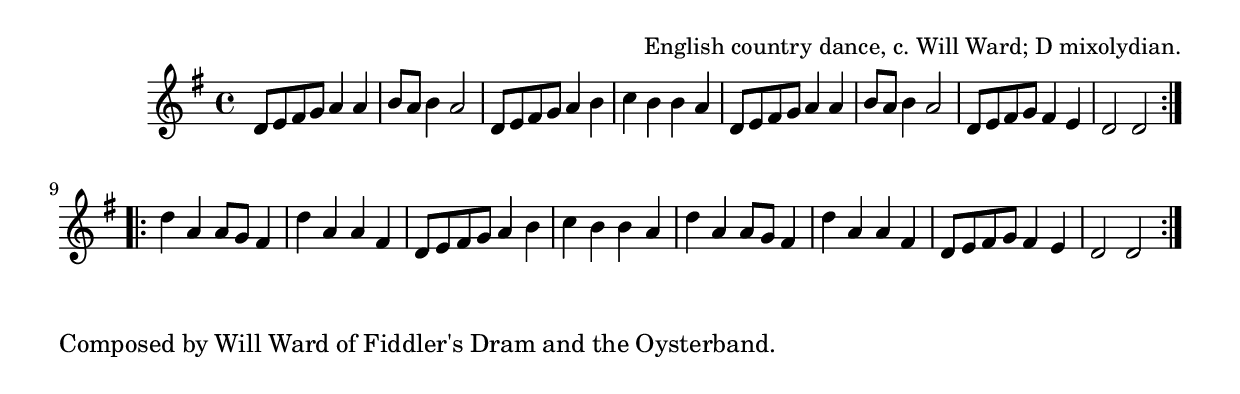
\version "2.18.2"
\include "util.ly"

\tocItem \markup "Will's Way"

\score {
  <<
    \relative d' {
      \time 4/4
      \key d \mixolydian

      \repeat volta 2 {
        d8 e fis g a4 a |
        b8 a b4 a2 |
        d,8 e fis g a4 b4 |
        c4 b b a |

        d,8 e fis g a4 a |
        b8 a b4 a2 |
        d,8 e fis g fis4 e4 |
        d2 d2 |
      }
      \break

      \repeat volta 2 {
        d'4 a a8 g8 fis4 |
        d'4 a a fis |
        d8 e fis g a4 b |
        c4 b b a |

        d4 a a8 g8 fis4 |
        d'4 a a fis |
        d8 e fis g fis4 e |
        d2 d2 |
      }
    }
  >>

  \header {
    title = "Will's Way"
    opus = "English country dance, c. Will Ward; D mixolydian."
  }
}

\markup {
  \paragraph {
    Composed by Will Ward of Fiddler's Dram and the Oysterband.
  }
}
